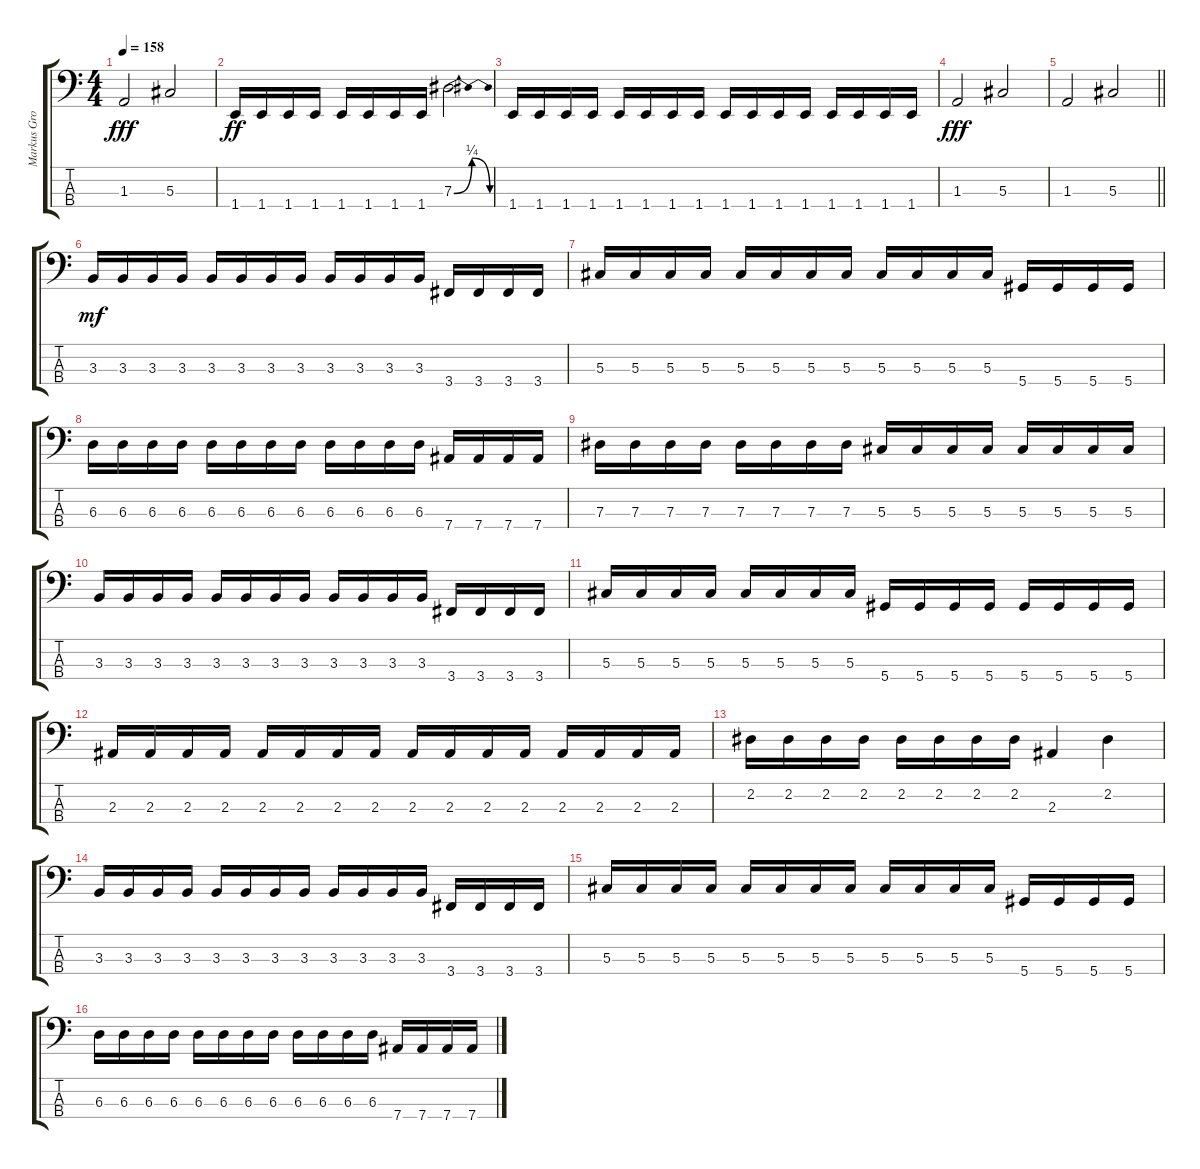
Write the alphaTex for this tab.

\track ("Markus Grosskopf" "Markus Gro") {instrument electricbasspick}
\staff {score tabs}
\tuning (Gb2 Db2 Ab1 Eb1) {hide}
\ts (4 4)
\tempo 158
\clef f4
\ks c
1.3.2{dy fff} 5.3.2 |
1.4.16{dy ff} 1.4.16 1.4.16 1.4.16 1.4.16 1.4.16 1.4.16 1.4.16 7.3{be (bendrelease 0 0 15 1 45 1 60 0)}.2 |
1.4.16 1.4.16 1.4.16 1.4.16 1.4.16 1.4.16 1.4.16 1.4.16 1.4.16 1.4.16 1.4.16 1.4.16 1.4.16 1.4.16 1.4.16 1.4.16 |
1.3.2{dy fff} 5.3.2 |
\barLineRight lightlight
1.3.2 5.3.2 |
\section ("" "")
3.3.16{dy mf} 3.3.16 3.3.16 3.3.16 3.3.16 3.3.16 3.3.16 3.3.16 3.3.16 3.3.16 3.3.16 3.3.16 3.4.16 3.4.16 3.4.16 3.4.16 |
5.3.16 5.3.16 5.3.16 5.3.16 5.3.16 5.3.16 5.3.16 5.3.16 5.3.16 5.3.16 5.3.16 5.3.16 5.4.16 5.4.16 5.4.16 5.4.16 |
6.3.16 6.3.16 6.3.16 6.3.16 6.3.16 6.3.16 6.3.16 6.3.16 6.3.16 6.3.16 6.3.16 6.3.16 7.4.16 7.4.16 7.4.16 7.4.16 |
7.3.16 7.3.16 7.3.16 7.3.16 7.3.16 7.3.16 7.3.16 7.3.16 5.3.16 5.3.16 5.3.16 5.3.16 5.3.16 5.3.16 5.3.16 5.3.16 |
3.3.16 3.3.16 3.3.16 3.3.16 3.3.16 3.3.16 3.3.16 3.3.16 3.3.16 3.3.16 3.3.16 3.3.16 3.4.16 3.4.16 3.4.16 3.4.16 |
5.3.16 5.3.16 5.3.16 5.3.16 5.3.16 5.3.16 5.3.16 5.3.16 5.4.16 5.4.16 5.4.16 5.4.16 5.4.16 5.4.16 5.4.16 5.4.16 |
2.3.16 2.3.16 2.3.16 2.3.16 2.3.16 2.3.16 2.3.16 2.3.16 2.3.16 2.3.16 2.3.16 2.3.16 2.3.16 2.3.16 2.3.16 2.3.16 |
2.2.16 2.2.16 2.2.16 2.2.16 2.2.16 2.2.16 2.2.16 2.2.16 2.3.4 2.2.4 |
3.3.16 3.3.16 3.3.16 3.3.16 3.3.16 3.3.16 3.3.16 3.3.16 3.3.16 3.3.16 3.3.16 3.3.16 3.4.16 3.4.16 3.4.16 3.4.16 |
5.3.16 5.3.16 5.3.16 5.3.16 5.3.16 5.3.16 5.3.16 5.3.16 5.3.16 5.3.16 5.3.16 5.3.16 5.4.16 5.4.16 5.4.16 5.4.16 |
6.3.16 6.3.16 6.3.16 6.3.16 6.3.16 6.3.16 6.3.16 6.3.16 6.3.16 6.3.16 6.3.16 6.3.16 7.4.16 7.4.16 7.4.16 7.4.16
